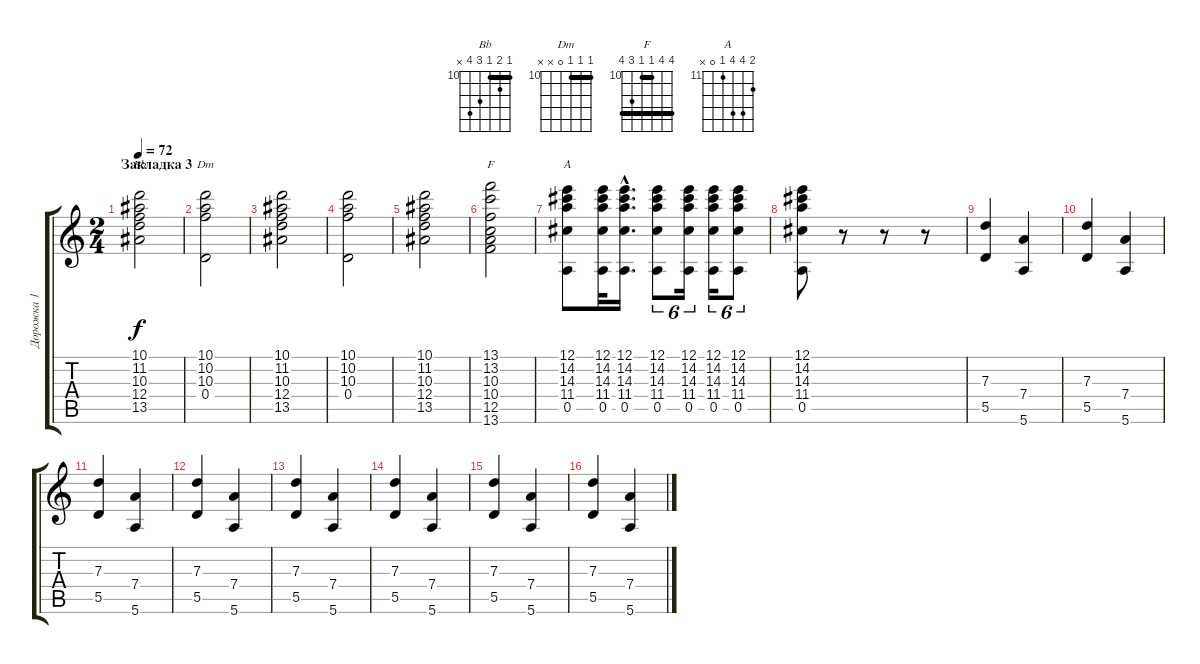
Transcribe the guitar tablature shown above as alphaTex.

\track ("Дорожка 1" "Дорожка 1") {instrument acousticguitarsteel}
\staff {score tabs}
\tuning (E4 B3 G3 D3 A2 E2) {hide}
\chord ("Bb" 10 11 10 12 13 x) {firstfret 10 barre 10}
\chord ("Dm" 10 10 10 0 x x) {firstfret 10 barre 10}
\chord ("F" 13 13 10 10 12 13) {firstfret 10 barre (10 13)}
\chord ("A" 12 14 14 11 0 x) {firstfret 11}
\ts (2 4)
\section ("" "Закладка 3")
\tempo 72
\clef g2
\ks c
(10.1 11.2 10.3 12.4 13.5).2{ch "Bb" dy f} |
(10.1 10.2 10.3 0.4).2{ch "Dm"} |
(10.1 11.2 10.3 12.4 13.5).2 |
(10.1 10.2 10.3 0.4).2 |
(10.1 11.2 10.3 12.4 13.5).2 |
(13.1 13.2 10.3 10.4 12.5 13.6).2{ch "F"} |
(12.1 14.2 14.3 11.4 0.5).8{ch "A"} (12.1 14.2 14.3 11.4 0.5).32 (12.1{hac} 14.2{hac} 14.3{hac} 11.4{hac} 0.5{hac}).16{d} (12.1 14.2 14.3 11.4 0.5).8{tu (6 4)} (12.1 14.2 14.3 11.4 0.5).16{tu (6 4)} (12.1 14.2 14.3 11.4 0.5).16{tu (6 4)} (12.1 14.2 14.3 11.4 0.5).8{tu (6 4)} |
(12.1 14.2 14.3 11.4 0.5).8 r.8 r.8 r.8 |
(7.3 5.5).4{volume 8 instrument acousticguitarsteel} (7.4 5.6).4 |
(7.3 5.5).4{volume 8 instrument acousticguitarsteel} (7.4 5.6).4 |
(7.3 5.5).4{volume 8 instrument acousticguitarsteel} (7.4 5.6).4 |
(7.3 5.5).4 (7.4 5.6).4 |
(7.3 5.5).4 (7.4 5.6).4 |
(7.3 5.5).4 (7.4 5.6).4 |
(7.3 5.5).4 (7.4 5.6).4 |
(7.3 5.5).4 (7.4 5.6).4
